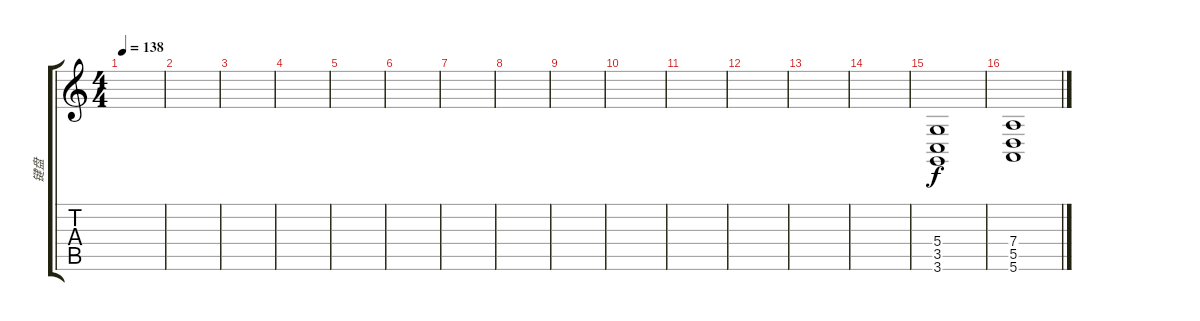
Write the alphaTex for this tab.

\track ("键盘" "键盘") {instrument synthstrings1}
\staff {score tabs}
\tuning (E4 B3 G3 D3 A2 E2) {hide}
\ts (4 4)
\tempo 138
\clef g2
\ks c
|
|
|
|
|
|
|
|
|
|
|
|
|
|
(5.4 3.5 3.6).1 |
(7.4 5.5 5.6).1
